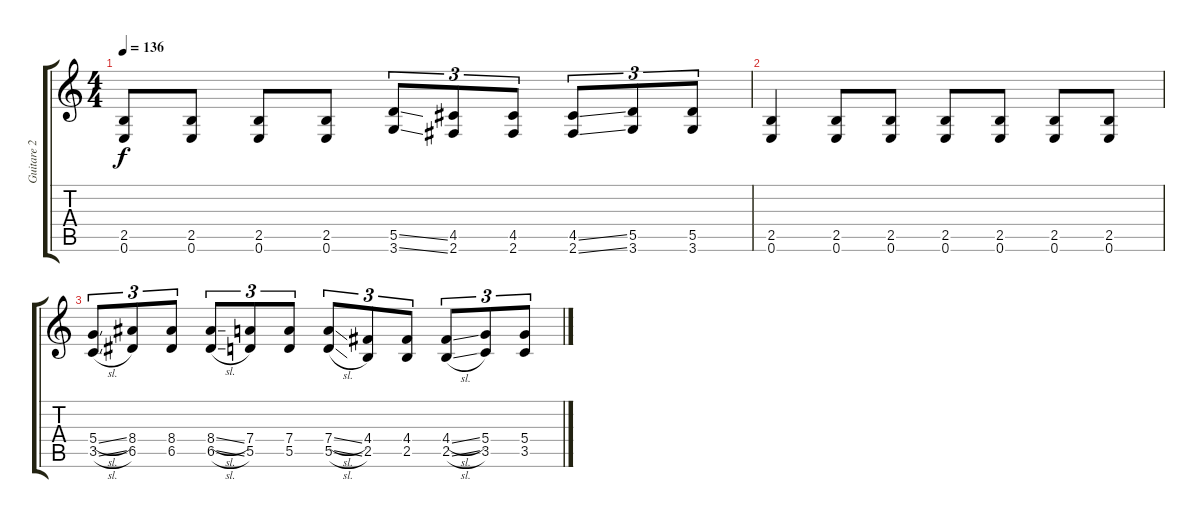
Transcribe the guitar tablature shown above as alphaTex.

\track ("Guitare 2" "Guitare 2") {instrument overdrivenguitar}
\staff {score tabs}
\tuning (E4 B3 G3 D3 A2 E2) {hide}
\ts (4 4)
\tempo 136
\clef g2
\ks c
(2.5 0.6).8{dy f} (2.5 0.6).8 (2.5 0.6).8 (2.5 0.6).8 (5.5{ss} 3.6{ss}).8{tu (3 2)} (4.5 2.6).8{tu (3 2)} (4.5 2.6).8{tu (3 2)} (4.5{ss} 2.6{ss}).8{tu (3 2)} (5.5 3.6).8{tu (3 2)} (5.5 3.6).8{tu (3 2)} |
(2.5 0.6).4 (2.5 0.6).8 (2.5 0.6).8 (2.5 0.6).8 (2.5 0.6).8 (2.5 0.6).8 (2.5 0.6).8 |
(5.4{sl} 3.5{sl}).8{tu (3 2)} (8.4 6.5).8{tu (3 2)} (8.4 6.5).8{tu (3 2)} (8.4{sl} 6.5{sl}).8{tu (3 2)} (7.4 5.5).8{tu (3 2)} (7.4 5.5).8{tu (3 2)} (7.4{sl} 5.5{sl}).8{tu (3 2)} (4.4 2.5).8{tu (3 2)} (4.4 2.5).8{tu (3 2)} (4.4{sl} 2.5{sl}).8{tu (3 2)} (5.4 3.5).8{tu (3 2)} (5.4 3.5).8{tu (3 2)}
